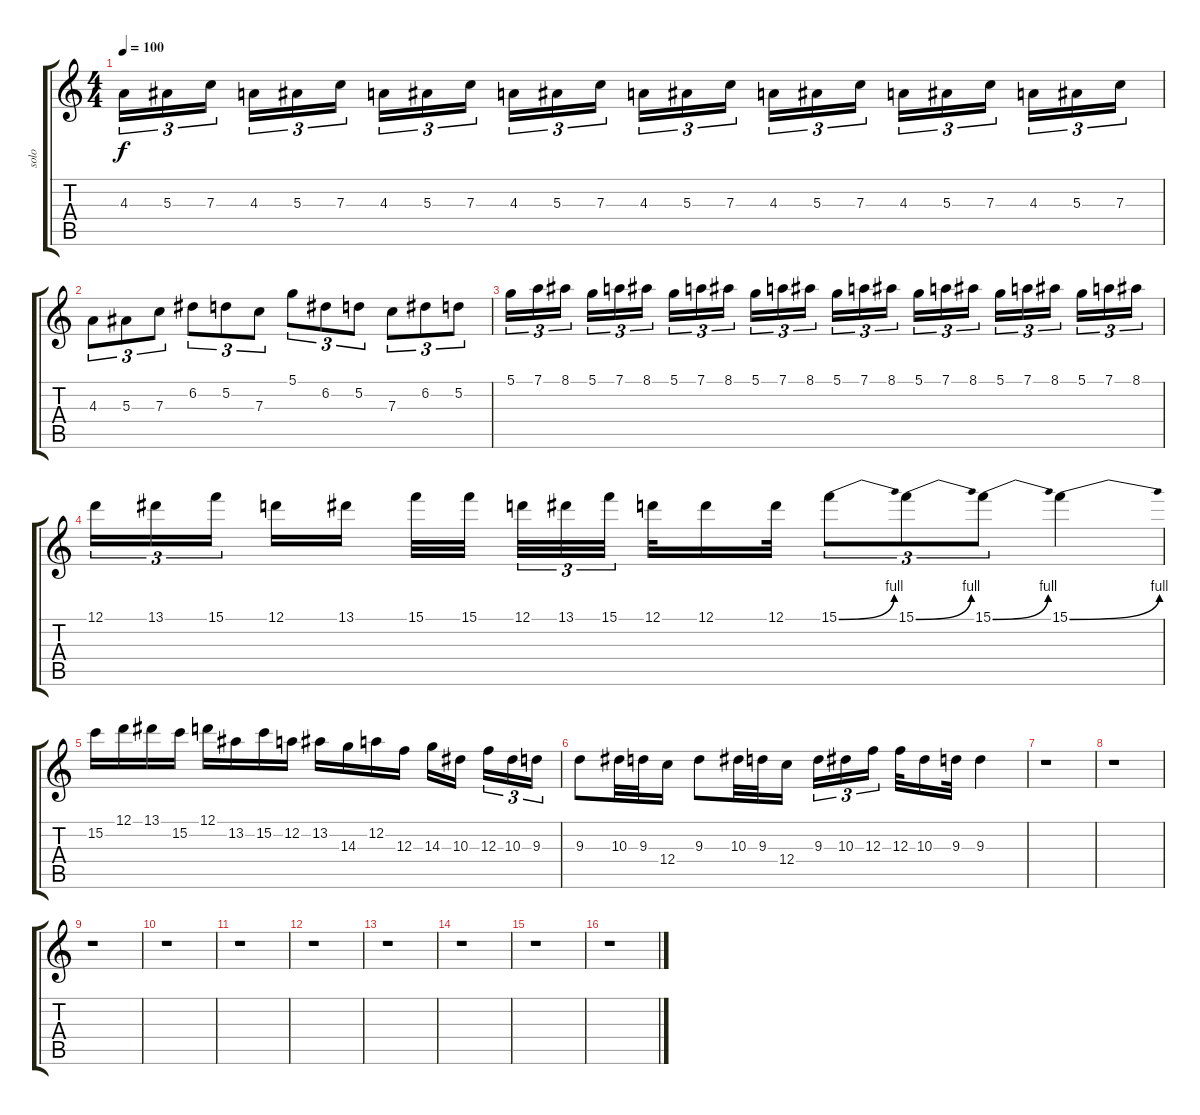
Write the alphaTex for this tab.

\track ("solo" "solo") {instrument distortionguitar}
\staff {score tabs}
\tuning (D4 A3 F3 C3 G2 D2) {hide}
\ts (4 4)
\tempo 100
\clef g2
\ks c
4.3.16{tu (3 2) dy f} 5.3.16{tu (3 2)} 7.3.16{tu (3 2)} 4.3.16{tu (3 2)} 5.3.16{tu (3 2)} 7.3.16{tu (3 2)} 4.3.16{tu (3 2)} 5.3.16{tu (3 2)} 7.3.16{tu (3 2)} 4.3.16{tu (3 2)} 5.3.16{tu (3 2)} 7.3.16{tu (3 2)} 4.3.16{tu (3 2)} 5.3.16{tu (3 2)} 7.3.16{tu (3 2)} 4.3.16{tu (3 2)} 5.3.16{tu (3 2)} 7.3.16{tu (3 2)} 4.3.16{tu (3 2)} 5.3.16{tu (3 2)} 7.3.16{tu (3 2)} 4.3.16{tu (3 2)} 5.3.16{tu (3 2)} 7.3.16{tu (3 2)} |
4.3.8{tu (3 2)} 5.3.8{tu (3 2)} 7.3.8{tu (3 2)} 6.2.8{tu (3 2)} 5.2.8{tu (3 2)} 7.3.8{tu (3 2)} 5.1.8{tu (3 2)} 6.2.8{tu (3 2)} 5.2.8{tu (3 2)} 7.3.8{tu (3 2)} 6.2.8{tu (3 2)} 5.2.8{tu (3 2)} |
5.1.16{tu (3 2)} 7.1.16{tu (3 2)} 8.1.16{tu (3 2)} 5.1.16{tu (3 2)} 7.1.16{tu (3 2)} 8.1.16{tu (3 2)} 5.1.16{tu (3 2)} 7.1.16{tu (3 2)} 8.1.16{tu (3 2)} 5.1.16{tu (3 2)} 7.1.16{tu (3 2)} 8.1.16{tu (3 2)} 5.1.16{tu (3 2)} 7.1.16{tu (3 2)} 8.1.16{tu (3 2)} 5.1.16{tu (3 2)} 7.1.16{tu (3 2)} 8.1.16{tu (3 2)} 5.1.16{tu (3 2)} 7.1.16{tu (3 2)} 8.1.16{tu (3 2)} 5.1.16{tu (3 2)} 7.1.16{tu (3 2)} 8.1.16{tu (3 2)} |
12.1.16{tu (3 2)} 13.1.16{tu (3 2)} 15.1.16{tu (3 2)} 12.1.16 13.1.16 15.1.32 15.1.32 12.1.32{tu (3 2)} 13.1.32{tu (3 2)} 15.1.32{tu (3 2)} 12.1.32 12.1.16 12.1.32 15.1{be (bend 0 0 60 4)}.8{tu (3 2)} 15.1{be (bend 0 0 60 4)}.8{tu (3 2)} 15.1{be (bend 0 0 60 4)}.8{tu (3 2)} 15.1{be (bend 0 0 60 4)}.4 |
15.2.16 12.1.16 13.1.16 15.2.16 12.1.16 13.2.16 15.2.16 12.2.16 13.2.16 14.3.16 12.2.16 12.3.16 14.3.16 10.3.16 12.3.16{tu (3 2)} 10.3.16{tu (3 2)} 9.3.16{tu (3 2)} |
9.3.8 10.3.32 9.3.32 12.4.16 9.3.8 10.3.32 9.3.32 12.4.16 9.3.16{tu (3 2)} 10.3.16{tu (3 2)} 12.3.16{tu (3 2)} 12.3.32 10.3.16 9.3.32 9.3.4 |
r.1 |
r.1 |
r.1 |
r.1 |
r.1 |
r.1 |
r.1 |
r.1 |
r.1 |
r.1
